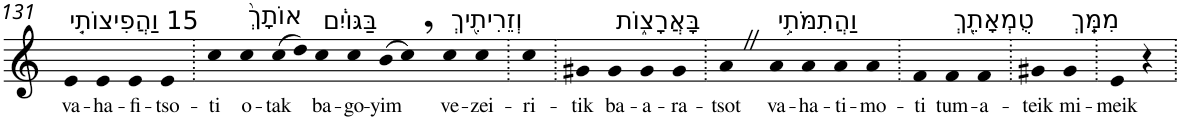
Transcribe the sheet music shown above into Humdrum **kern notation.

**kern	**text
*part1	*part1
*staff1	*staff1
*I"Piano	*
*I'Pno	*
!!LO:PB:g=z
*clefG2	*
*k[]	*
=131	=131
!LO:TX:a:t=15 וַהֲפִיצוֹתִ֤י	!
!	!LO:LY:b
4e	va-
!	!LO:LY:b
4e	-ha-
!	!LO:LY:b
4e	-fi-
!	!LO:LY:b
4e	-tso-
=132.	=132.
!	!LO:LY:b
4cc	-ti
!LO:TX:a:t=אוֹתָךְ֙	!
!	!LO:LY:b
4cc	o-
!	!LO:LY:b
(>8cc	-tak
8dd)	.
!LO:TX:a:t=בַּגּוֹיִ֔ם	!
!	!LO:LY:b
4cc	ba-
!	!LO:LY:b
4cc	-go-
!	!LO:LY:b
(>8b	-yim
8cc,)	.
!LO:TX:a:t=וְזֵרִיתִ֖יךְ	!
!	!LO:LY:b
4cc	ve-
!	!LO:LY:b
4cc	-zei-
=133.	=133.
!	!LO:LY:b
4cc	-ri-
=134.	=134.
!	!LO:LY:b
4g#X	-tik
!LO:TX:a:t=בָּאֲרָצ֑וֹת	!
!	!LO:LY:b
4g#	ba-
!	!LO:LY:b
4g#	-a-
!	!LO:LY:b
4g#	-ra-
=135.	=135.
!	!LO:LY:b
4aZ	-tsot
!LO:TX:a:t=וַהֲתִמֹּתִ֥י	!
!	!LO:LY:b
4a	va-
!	!LO:LY:b
4a	-ha-
!	!LO:LY:b
4a	-ti-
!	!LO:LY:b
4a	-mo-
=136.	=136.
!	!LO:LY:b
4f	-ti
!LO:TX:a:t=טֻמְאָתֵ֖ךְ	!
!	!LO:LY:b
4f	tum-
!	!LO:LY:b
4f	-a-
=137.	=137.
!	!LO:LY:b
4g#X	-teik
!LO:TX:a:t=מִמֵּֽךְ	!
!	!LO:LY:b
4g#	mi-
=138.	=138.
!	!LO:LY:b
4e	-meik
4r	.
=.	=.
*-	*-
